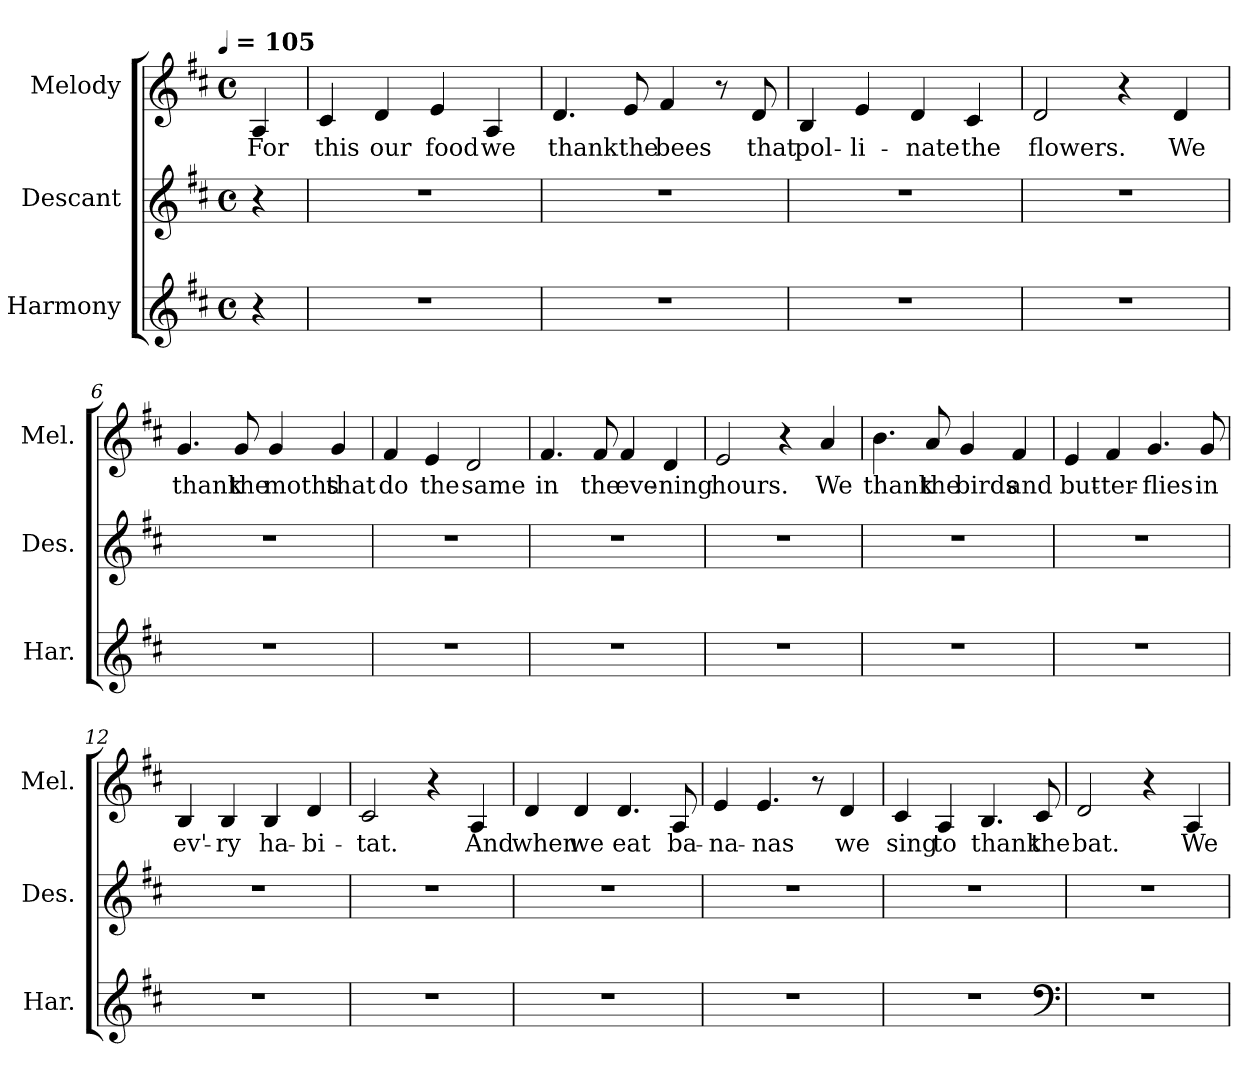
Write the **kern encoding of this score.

**kern	**kern	**kern	**text
*part3	*part2	*part1	*part1
*staff3	*staff2	*staff1	*staff1
*I"Harmony	*I"Descant	*I"Melody	*
*I'Har.	*I'Des.	*I'Mel.	*
*clefG2	*clefG2	*clefG2	*
*k[f#c#]	*k[f#c#]	*k[f#c#]	*
!!LO:TX:omd:t=[quarter] = 105
*M4/4	*M4/4	*M4/4	*
*met(c)	*met(c)	*met(c)	*
*MM105	*MM105	*MM105	*
=1	=1	=1	=1
4r	4r	4A	For
=2	=2	=2	=2
1r	1r	4c#/	this
.	.	4d/	our
.	.	4e/	food
.	.	4A/	we
=3	=3	=3	=3
1r	1r	4.d/	thank
.	.	8e/	the
.	.	4f#/	bees
.	.	8r	.
.	.	8d/	that
=4	=4	=4	=4
1r	1r	4B/	pol-
.	.	4e/	-li-
.	.	4d/	-nate
.	.	4c#/	the
=5	=5	=5	=5
1r	1r	2d/	flowers.
.	.	4r	.
.	.	4d/	We
!!LO:LB:g=z
=6	=6	=6	=6
1r	1r	4.g/	thank
.	.	8g/	the
.	.	4g/	moths
.	.	4g/	that
=7	=7	=7	=7
1r	1r	4f#/	do
.	.	4e/	the
.	.	2d/	same
=8	=8	=8	=8
1r	1r	4.f#/	in
.	.	8f#/	the
.	.	4f#/	eve-
.	.	4d/	-ning
=9	=9	=9	=9
1r	1r	2e/	hours.
.	.	4r	.
.	.	4a/	We
!!LO:LB:g=z
=10	=10	=10	=10
1r	1r	4.b\	thank
.	.	8a/	the
.	.	4g/	birds
.	.	4f#/	and
=11	=11	=11	=11
1r	1r	4e/	but-
.	.	4f#/	-ter-
.	.	4.g/	-ﬂies
.	.	8g/	in
=12	=12	=12	=12
1r	1r	4B/	ev'-
.	.	4B/	-ry
.	.	4B/	ha-
.	.	4d/	-bi-
=13	=13	=13	=13
1r	1r	2c#/	-tat.
.	.	4r	.
.	.	4A/	And
!!LO:LB:g=z
=14	=14	=14	=14
1r	1r	4d/	when
.	.	4d/	we
.	.	4.d/	eat
.	.	8A/	ba-
=15	=15	=15	=15
1r	1r	4e/	-na-
.	.	4.e/	-nas
.	.	8r	.
.	.	4d/	we
=16	=16	=16	=16
1r	1r	4c#/	sing
.	.	4A/	to
.	.	4.B/	thank
.	.	8c#/	the
*clefF4	*	*	*
=17	=17	=17	=17
1r	1r	2d/	bat.
.	.	4r	.
.	.	4A/	We
=	=	=	=
*-	*-	*-	*-
